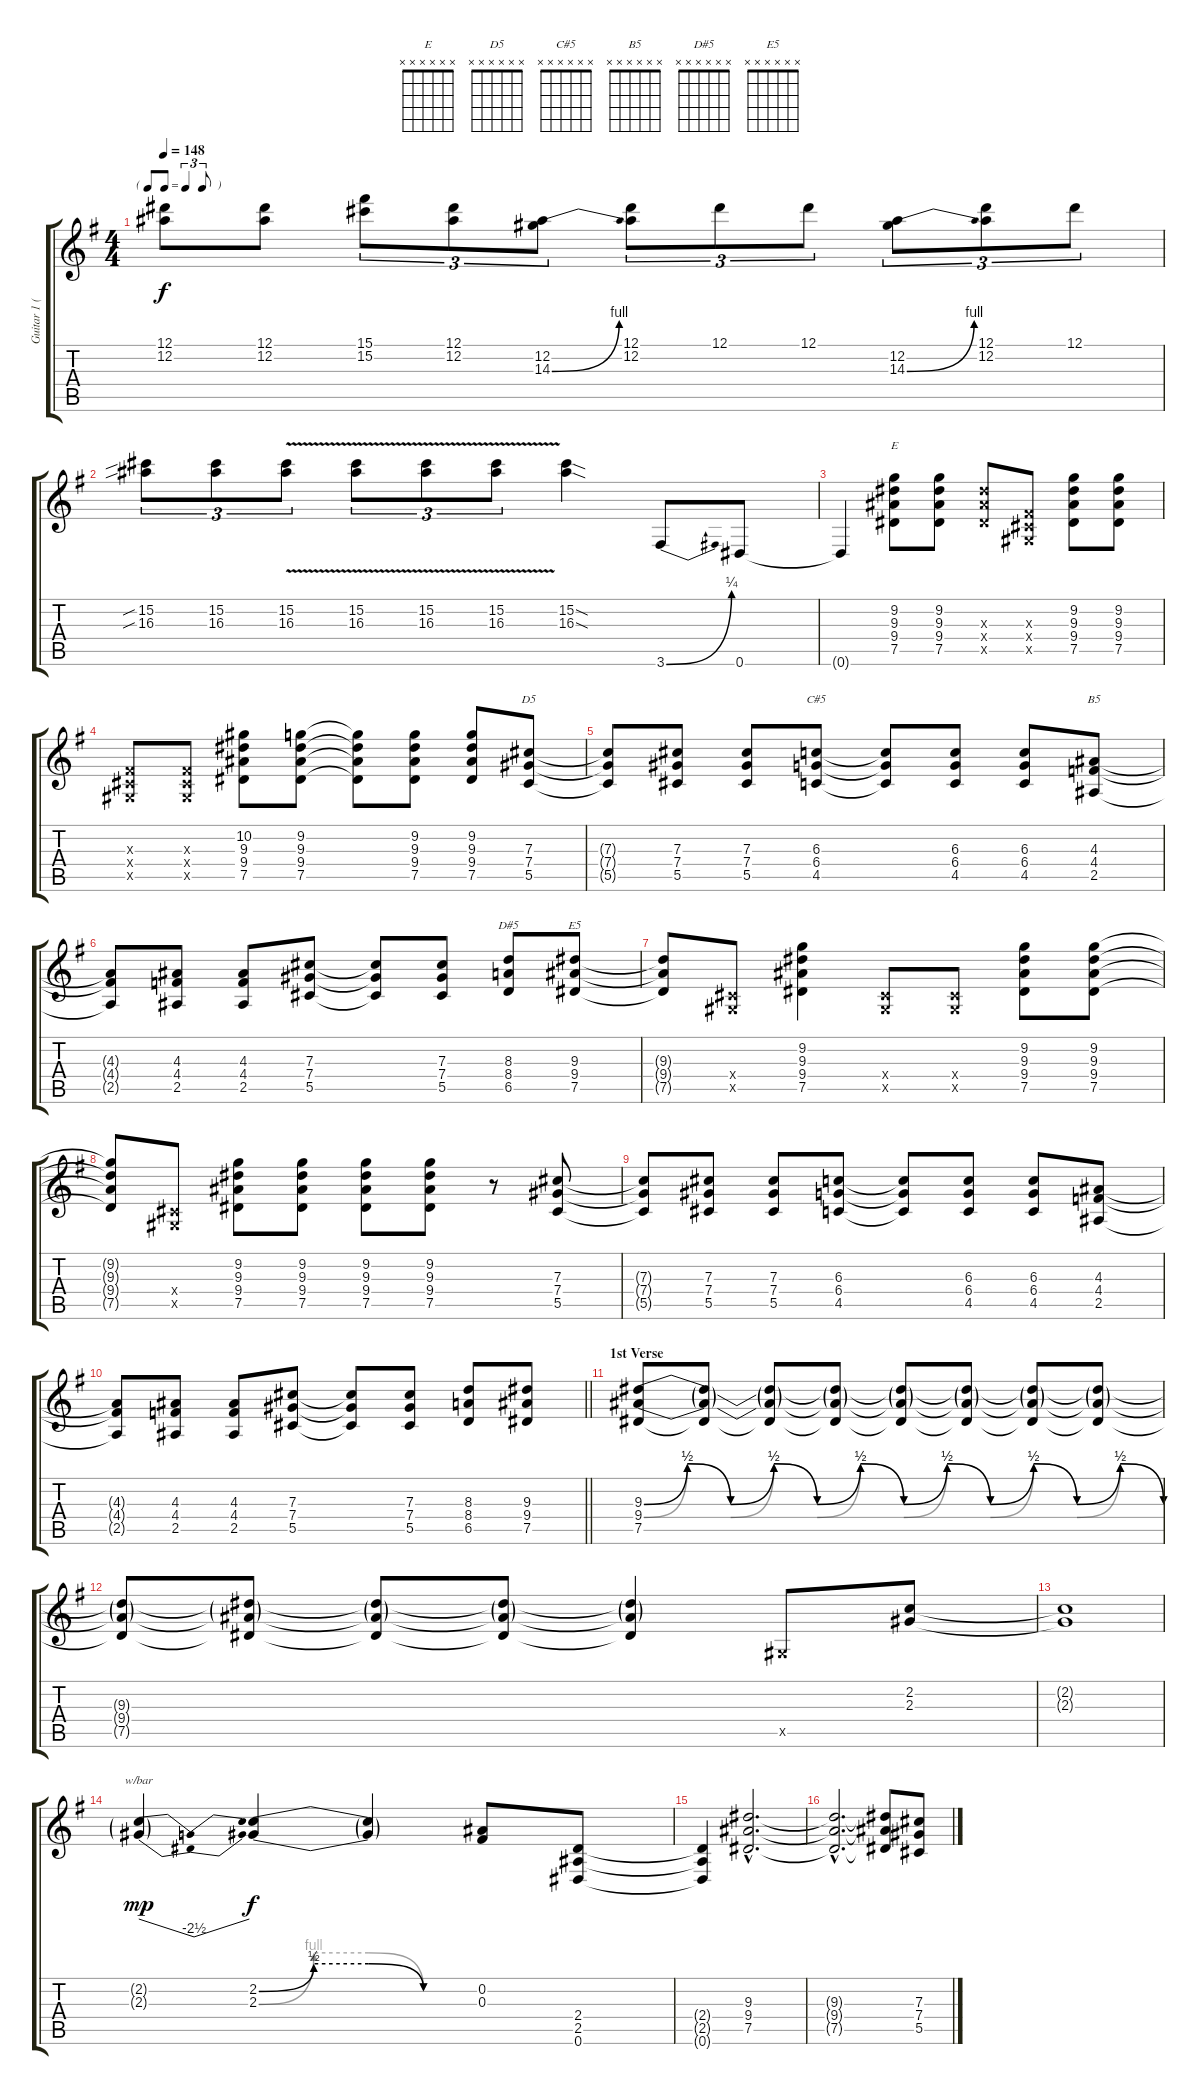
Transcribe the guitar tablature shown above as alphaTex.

\track ("Guitar 1 (Slash)" "Guitar 1 (") {instrument overdrivenguitar}
\staff {score tabs}
\tuning (Eb4 Bb3 Gb3 Db3 Ab2 Eb2) {hide}
\chord ("E" x x x x x x)
\chord ("D5" x x x x x x)
\chord ("C#5" x x x x x x)
\chord ("B5" x x x x x x)
\chord ("D#5" x x x x x x)
\chord ("E5" x x x x x x)
\ts (4 4)
\tf triplet8th
\tempo 148
\clef g2
\ks g
(12.1 12.2).8{dy f} (12.1 12.2).8 (15.1 15.2).8{tu (3 2)} (12.1 12.2).8{tu (3 2)} (12.2 14.3{be (bend 0 0 60 4)}).8{tu (3 2)} (12.1 12.2).8{tu (3 2)} 12.1.8{tu (3 2)} 12.1.8{tu (3 2)} (12.2 14.3{be (bend 0 0 60 4)}).8{tu (3 2)} (12.1 12.2).8{tu (3 2)} 12.1.8{tu (3 2)} |
(15.2{sib} 16.3{sib}).8{tu (3 2)} (15.2 16.3).8{tu (3 2)} (15.2{v} 16.3).8{tu (3 2)} (15.2{v} 16.3).8{tu (3 2)} (15.2{v} 16.3).8{tu (3 2)} (15.2{v} 16.3).8{tu (3 2)} (15.2{sod} 16.3{sod}).4 3.6{be (bend 0 0 60 1)}.8 0.6.8 |
0.6{t}.4 (9.2 9.3 9.4 7.5).8{ch "E"} (9.2 9.3 9.4 7.5).8 (9.3{x} 9.4{x} 7.5{x}).8 (0.3{x} 0.4{x} 0.5{x}).8 (9.2 9.3 9.4 7.5).8 (9.2 9.3 9.4 7.5).8 |
(0.3{x} 0.4{x} 0.5{x}).8 (0.3{x} 0.4{x} 0.5{x}).8 (10.2 9.3 9.4 7.5).8 (9.2 9.3 9.4 7.5).8 (9.2{t} 9.3{t} 9.4{t} 7.5{t}).8 (9.2 9.3 9.4 7.5).8 (9.2 9.3 9.4 7.5).8 (7.3 7.4 5.5).8{ch "D5"} |
(7.3{t} 7.4{t} 5.5{t}).8 (7.3 7.4 5.5).8 (7.3 7.4 5.5).8 (6.3 6.4 4.5).8{ch "C#5"} (6.3{t} 6.4{t} 4.5{t}).8 (6.3 6.4 4.5).8 (6.3 6.4 4.5).8 (4.3 4.4 2.5).8{ch "B5"} |
(4.3{t} 4.4{t} 2.5{t}).8 (4.3 4.4 2.5).8 (4.3 4.4 2.5).8 (7.3 7.4 5.5).8 (7.3{t} 7.4{t} 5.5{t}).8 (7.3 7.4 5.5).8 (8.3 8.4 6.5).8{ch "D#5"} (9.3 9.4 7.5).8{ch "E5"} |
(9.3{t} 9.4{t} 7.5{t}).8 (0.4{x} 0.5{x}).8 (9.2 9.3 9.4 7.5).4 (0.4{x} 0.5{x}).8 (0.4{x} 0.5{x}).8 (9.2 9.3 9.4 7.5).8 (9.2 9.3 9.4 7.5).8 |
(9.2{t} 9.3{t} 9.4{t} 7.5{t}).8 (0.4{x} 0.5{x}).8 (9.2 9.3 9.4 7.5).8 (9.2 9.3 9.4 7.5).8 (9.2 9.3 9.4 7.5).8 (9.2 9.3 9.4 7.5).8 r.8 (7.3 7.4 5.5).8 |
(7.3{t} 7.4{t} 5.5{t}).8 (7.3 7.4 5.5).8 (7.3 7.4 5.5).8 (6.3 6.4 4.5).8 (6.3{t} 6.4{t} 4.5{t}).8 (6.3 6.4 4.5).8 (6.3 6.4 4.5).8 (4.3 4.4 2.5).8 |
\barLineRight lightlight
(4.3{t} 4.4{t} 2.5{t}).8 (4.3 4.4 2.5).8 (4.3 4.4 2.5).8 (7.3 7.4 5.5).8 (7.3{t} 7.4{t} 5.5{t}).8 (7.3 7.4 5.5).8 (8.3 8.4 6.5).8 (9.3 9.4 7.5).8 |
\section ("" "1st Verse")
(9.3{be (custom 0 0 5 2 10 0 15 2 20 0 25 2 30 0 35 2 40 0 45 2 50 0 55 2 60 0)} 9.4{be (custom 0 0 5 2 10 0 15 2 20 0 25 2 30 0 35 2 40 0 45 2 50 0 55 2 60 0)} 7.5).8 (9.3{t} 9.4{t} 7.5{t}).8 (9.3{t} 9.4{t} 7.5{t}).8 (9.3{t} 9.4{t} 7.5{t}).8 (9.3{t} 9.4{t} 7.5{t}).8 (9.3{t} 9.4{t} 7.5{t}).8 (9.3{t} 9.4{t} 7.5{t}).8 (9.3{t} 9.4{t} 7.5{t}).8 |
(9.3{t} 9.4{t} 7.5{t}).8 (9.3{t} 9.4{t} 7.5{t}).8 (9.3{t} 9.4{t} 7.5{t}).8 (9.3{t} 9.4{t} 7.5{t}).8 (9.3{t} 9.4{t} 7.5{t}).4 0.5{x}.8 (2.2 2.3).8 |
(2.2{t} 2.3{t}).1 |
(2.2{g} 2.3{g}).4{tbe (dip default 0 0 55 -10 60 0) dy mp} (2.2{be (custom 0 0 15 2 30 2 45 0 60 0)} 2.3{be (custom 0 0 15 4 30 4 45 0 60 0)}).4{dy f} (2.2{t} 2.3{t}).4 (0.2 0.3).8 (2.4 2.5 0.6).8 |
(2.4{t} 2.5{t} 0.6{t}).4 (9.3{hac} 9.4{hac} 7.5{hac}).2{d} |
(9.3{hac t} 9.4{hac t} 7.5{hac t}).2{d} (9.3{t} 9.4{t} 7.5{t}).8 (7.3 7.4 5.5).8
